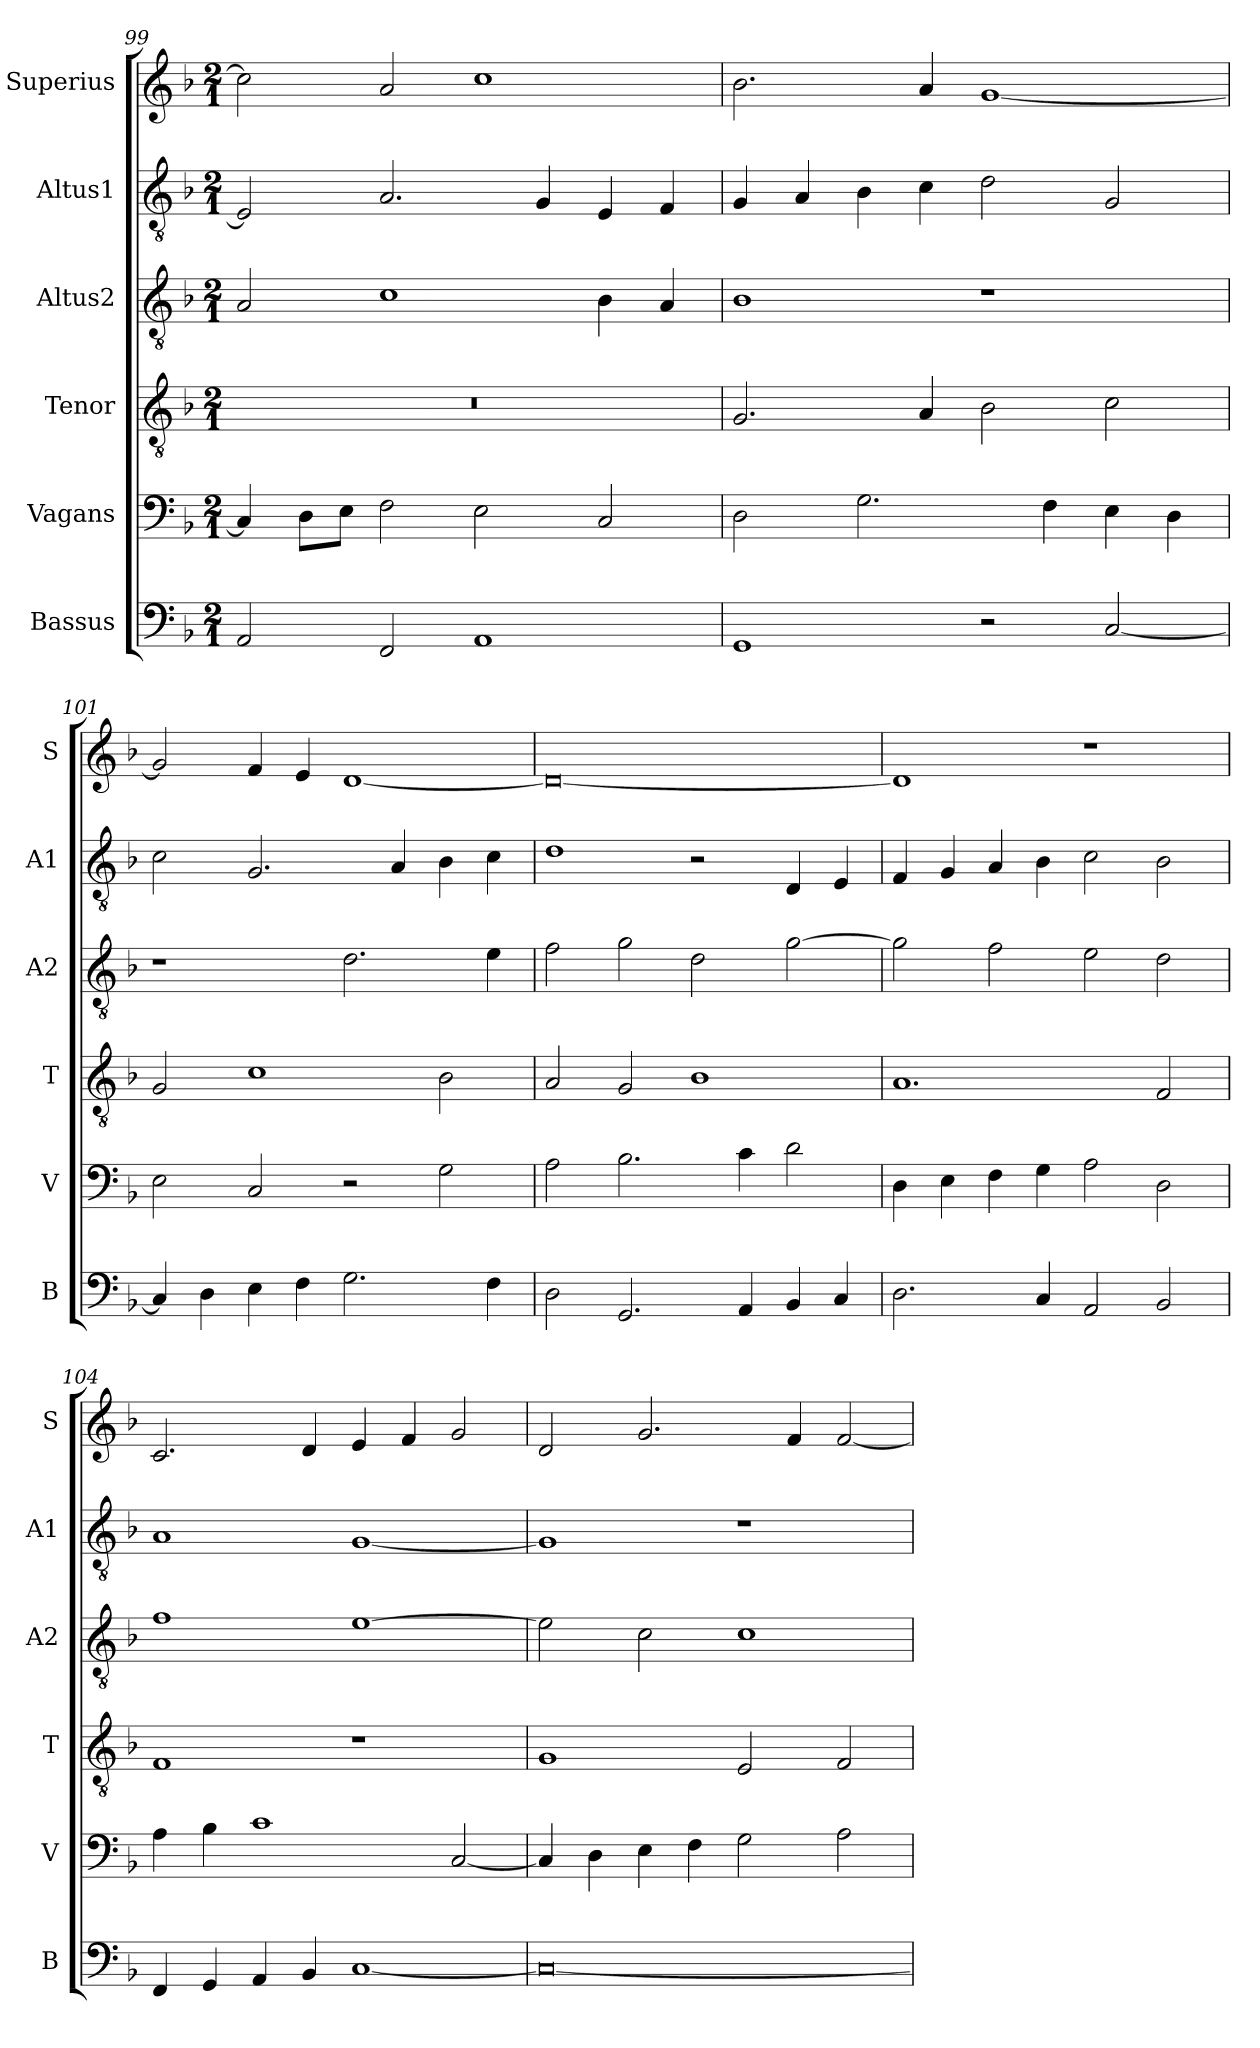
**kern	**kern	**kern	**kern	**kern	**kern
*part6	*part5	*part4	*part3	*part2	*part1
*staff6	*staff5	*staff4	*staff3	*staff2	*staff1
*I"Bassus	*I"Vagans	*I"Tenor	*I"Altus2	*I"Altus1	*I"Superius
*I'B	*I'V	*I'T	*I'A2	*I'A1	*I'S
*clefF4	*clefF4	*clefGv2	*clefGv2	*clefGv2	*clefG2
*k[b-]	*k[b-]	*k[b-]	*k[b-]	*k[b-]	*k[b-]
*M2/1	*M2/1	*M2/1	*M2/1	*M2/1	*M2/1
=99	=99	=99	=99	=99	=99
2AA/	4C/]	0r	2A/	2E/]	2cc\]
.	8D\L	.	.	.	.
.	8E\J	.	.	.	.
2FF/	2F\	.	1c	2.A/	2a/
1AA	2E\	.	.	.	1cc
.	.	.	.	4G/	.
.	2C/	.	4B-\	4E/	.
.	.	.	4A/	4F/	.
=100	=100	=100	=100	=100	=100
1GG	2D\	2.G/	1B-	4G/	2.b-\
.	.	.	.	4A/	.
.	2.G\	.	.	4B-\	.
.	.	4A/	.	4c\	4a/
2r	.	2B-\	1r	2d\	[1g
.	4F\	.	.	.	.
[2C/	4E\	2c\	.	2G/	.
.	4D\	.	.	.	.
=101	=101	=101	=101	=101	=101
4C/]	2E\	2G/	1r	2c\	2g/]
4D\	.	.	.	.	.
4E\	2C/	1c	.	2.G/	4f/
4F\	.	.	.	.	4e/
2.G\	2r	.	2.d\	.	[1d
.	.	.	.	4A/	.
.	2G\	2B-\	.	4B-\	.
4F\	.	.	4e\	4c\	.
=102	=102	=102	=102	=102	=102
2D\	2A\	2A/	2f\	1d	0d_
2.GG/	2.B-\	2G/	2g\	.	.
.	.	1B-	2d\	2r	.
4AA/	4c\	.	.	.	.
4BB-/	2d\	.	[2g\	4D/	.
4C/	.	.	.	4E/	.
=103	=103	=103	=103	=103	=103
2.D\	4D\	1.A	2g\]	4F/	1d]
.	4E\	.	.	4G/	.
.	4F\	.	2f\	4A/	.
4C/	4G\	.	.	4B-\	.
2AA/	2A\	.	2e\	2c\	1r
2BB-/	2D\	2F/	2d\	2B-\	.
=104	=104	=104	=104	=104	=104
4FF/	4A\	1F	1f	1A	2.c/
4GG/	4B-\	.	.	.	.
4AA/	1c	.	.	.	.
4BB-/	.	.	.	.	4d/
[1C	.	1r	[1e	[1G	4e/
.	.	.	.	.	4f/
.	[2C/	.	.	.	2g/
=105	=105	=105	=105	=105	=105
0C_	4C/]	1G	2e\]	1G]	2d/
.	4D\	.	.	.	.
.	4E\	.	2c\	.	2.g/
.	4F\	.	.	.	.
.	2G\	2E/	1c	1r	.
.	.	.	.	.	4f/
.	2A\	2F/	.	.	[2f/
=	=	=	=	=	=
*-	*-	*-	*-	*-	*-
